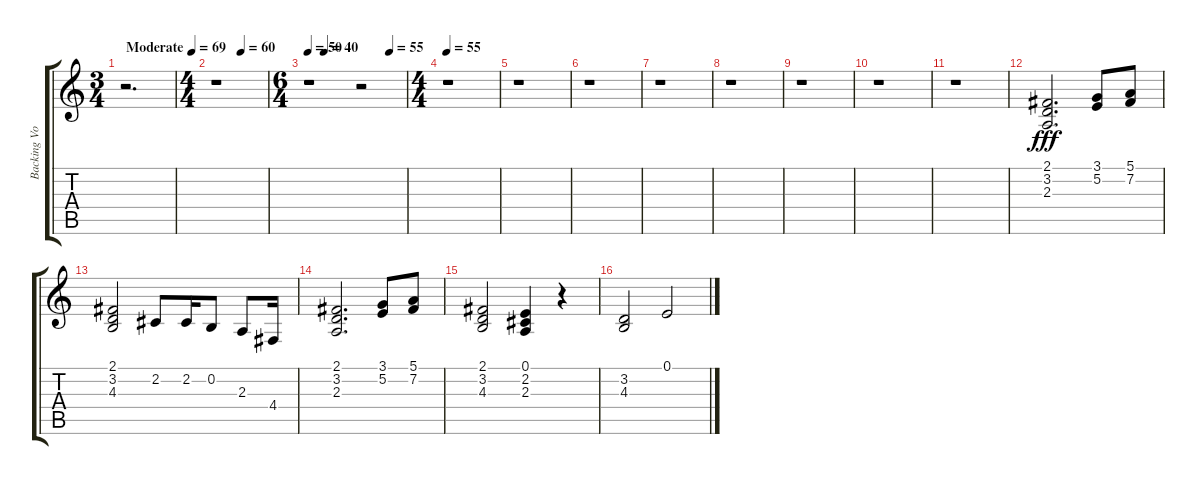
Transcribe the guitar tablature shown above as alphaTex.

\track ("Backing Vocs" "Backing Vo") {instrument choiraahs}
\staff {score tabs}
\tuning (E4 B3 G3 D3 A2 E2) {hide}
\ts (3 4)
\tempo (69 "Moderate")
\clef g2
\ks c
r.2{d dy fff instrument choiraahs} |
\ts (4 4)
\tempo (60 0.5)
r.1 |
\ts (6 4)
\tempo 50
\tempo (40 0.16666666666666666)
\tempo (55 0.8333333333333334)
r.1 r.2 |
\ts (4 4)
\tempo 55
r.1 |
r.1 |
r.1 |
r.1 |
r.1 |
r.1 |
r.1 |
r.1 |
(2.1 3.2 2.3).2{d} (3.1 5.2).8 (5.1 7.2).8 |
(2.1 3.2 4.3).2 2.2.8 2.2.16 0.2.8 2.3.8 4.4.16 |
(2.1 3.2 2.3).2{d} (3.1 5.2).8 (5.1 7.2).8 |
(2.1 3.2 4.3).2 (0.1 2.2 2.3).4 r.4 |
(3.2 4.3).2 0.1.2
